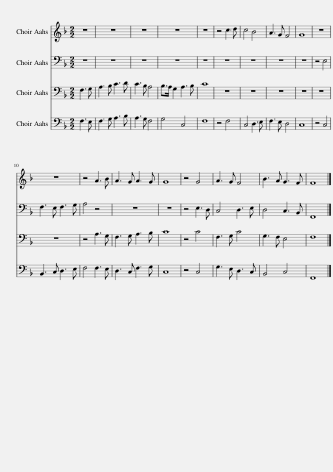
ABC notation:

X:1
%%score 1 2 3 4
L:1/8
M:2/2
I:linebreak $
K:F
V:1 treble
V:2 bass
V:3 bass
V:4 bass
V:1
 z4 | z8 | z8 | z8 | z8 | %5
 z4 c3 d | c4 B4 | A3 G F4 | G8 | z8 |$ %10
 z8 | z4 A3 B | A3 G A3 G | G8 | z4 G4 | %15
 A3 G F4 | B3 A G3 F | F8 |] %18
V:2
 z4 | z8 | z8 | z8 | z8 | %5
 z8 | z8 | z8 | z8 | z4 E,4 |$ %10
 F,3 E, F,3 G, | A,4 z4 | z8 | z8 | z4 E,3 D, | %15
 C,4 D,3 E, | D,4 C,3 B,, | F,,8 |] %18
V:3
 F,3 G, | A,3 B, C3 D | C3 B, A,4 | B,>A, G,2 A,3 B, | C8 | %5
 z8 | z8 | z8 | z8 | z8 |$ %10
 z8 | z4 A,3 G, | F,3 G, A,3 B, | C8 | z4 C4 | %15
 F,3 G, C4 | G,3 F, E,4 | F,8 |] %18
V:4
 F,3 E, | F,3 G, A,3 B, | A,3 G, F,4 | G,4 C,4 | F,8 | %5
 z4 F,4 | C,4 D,3 E, | F,3 E, D,4 | C,8 | z4 C,4 |$ %10
 B,,3 C, D,3 E, | F,4 F,3 E, | D,3 C, F,3 G, | C,8 | z4 C,4 | %15
 G,3 E, D,3 C, | B,,4 C,4 | F,,8 |] %18
